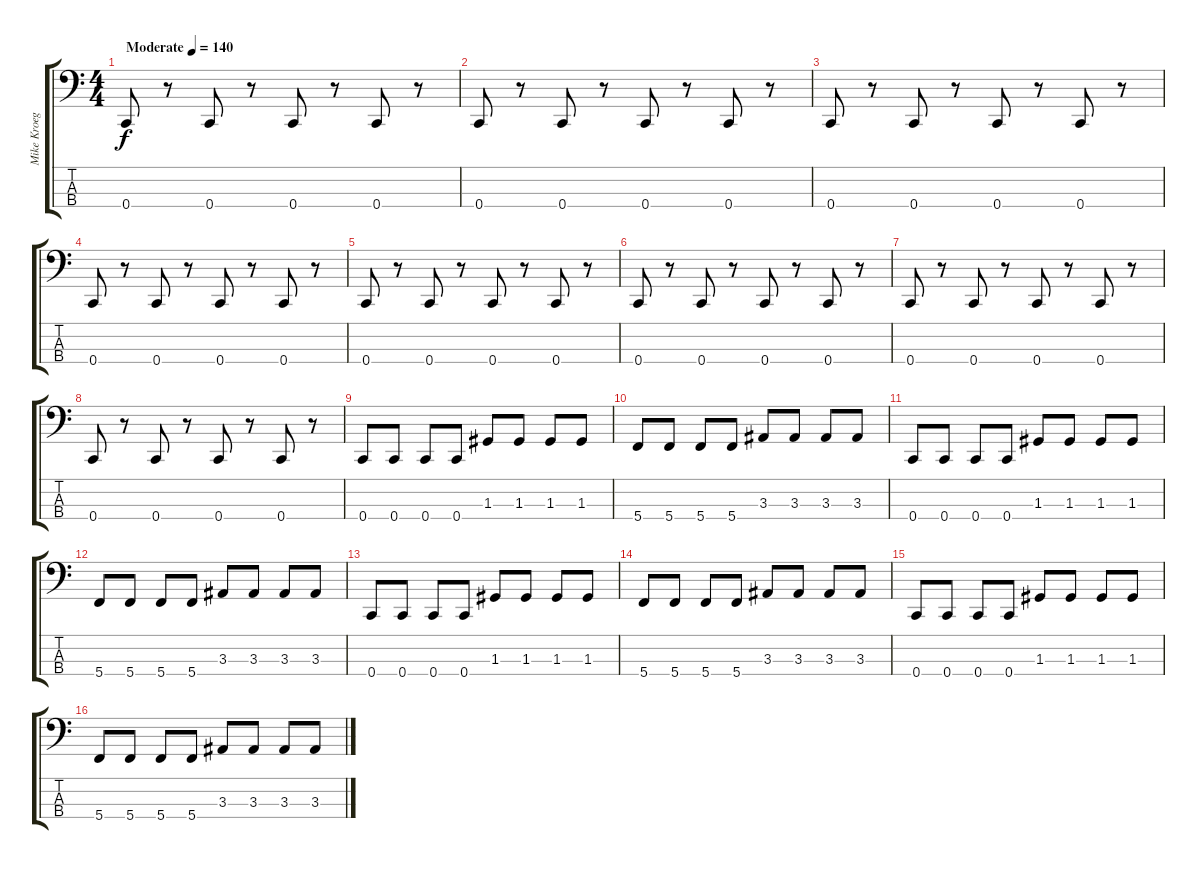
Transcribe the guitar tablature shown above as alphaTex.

\track ("Mike Kroeger" "Mike Kroeg") {instrument electricbassfinger}
\staff {score tabs}
\tuning (F2 C2 G1 C1) {hide}
\ts (4 4)
\tempo (140 "Moderate")
\clef f4
\ks c
0.4.8{dy f instrument electricbassfinger} r.8 0.4.8 r.8 0.4.8 r.8 0.4.8 r.8 |
0.4.8 r.8 0.4.8 r.8 0.4.8 r.8 0.4.8 r.8 |
0.4.8 r.8 0.4.8 r.8 0.4.8 r.8 0.4.8 r.8 |
0.4.8 r.8 0.4.8 r.8 0.4.8 r.8 0.4.8 r.8 |
0.4.8 r.8 0.4.8 r.8 0.4.8 r.8 0.4.8 r.8 |
0.4.8 r.8 0.4.8 r.8 0.4.8 r.8 0.4.8 r.8 |
0.4.8 r.8 0.4.8 r.8 0.4.8 r.8 0.4.8 r.8 |
0.4.8 r.8 0.4.8 r.8 0.4.8 r.8 0.4.8 r.8 |
0.4.8 0.4.8 0.4.8 0.4.8 1.3.8 1.3.8 1.3.8 1.3.8 |
5.4.8 5.4.8 5.4.8 5.4.8 3.3.8 3.3.8 3.3.8 3.3.8 |
0.4.8 0.4.8 0.4.8 0.4.8 1.3.8 1.3.8 1.3.8 1.3.8 |
5.4.8 5.4.8 5.4.8 5.4.8 3.3.8 3.3.8 3.3.8 3.3.8 |
0.4.8 0.4.8 0.4.8 0.4.8 1.3.8 1.3.8 1.3.8 1.3.8 |
5.4.8 5.4.8 5.4.8 5.4.8 3.3.8 3.3.8 3.3.8 3.3.8 |
0.4.8 0.4.8 0.4.8 0.4.8 1.3.8 1.3.8 1.3.8 1.3.8 |
5.4.8 5.4.8 5.4.8 5.4.8 3.3.8 3.3.8 3.3.8 3.3.8
